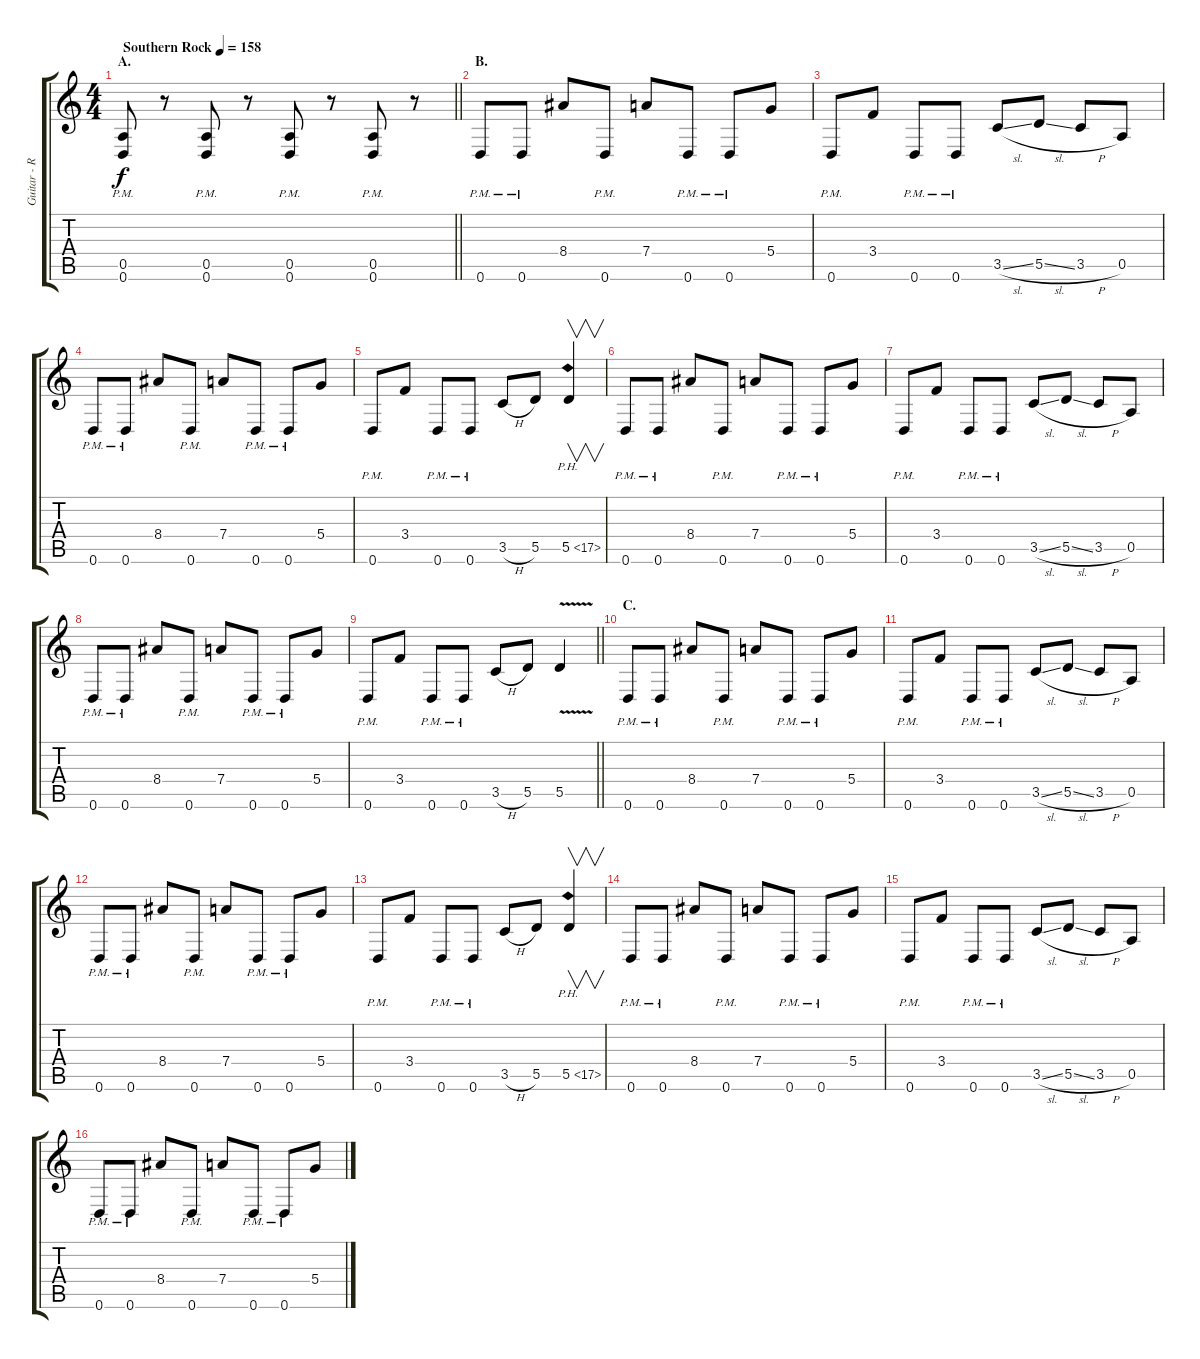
\track ("Guitar - Right" "Guitar - R") {instrument distortionguitar}
\staff {score tabs}
\tuning (E4 B3 G3 D3 A2 D2) {hide}
\ts (4 4)
\section ("" "A.")
\tempo (158 "Southern Rock")
\clef g2
\barLineRight lightlight
\ks c
(0.5{pm} 0.6{pm}).8{dy f instrument distortionguitar} r.8 (0.5{pm} 0.6{pm}).8 r.8 (0.5{pm} 0.6{pm}).8 r.8 (0.5{pm} 0.6{pm}).8 r.8 |
\section ("" "B.")
0.6{pm}.8 0.6{pm}.8 8.4.8 0.6{pm}.8 7.4.8 0.6{pm}.8 0.6{pm}.8 5.4.8 |
0.6{pm}.8 3.4.8 0.6{pm}.8 0.6{pm}.8 3.5{sl}.8 5.5{sl}.8 3.5{h}.8 0.5.8 |
0.6{pm}.8 0.6{pm}.8 8.4.8 0.6{pm}.8 7.4.8 0.6{pm}.8 0.6{pm}.8 5.4.8 |
0.6{pm}.8 3.4.8 0.6{pm}.8 0.6{pm}.8 3.5{h}.8 5.5.8 5.5{ph 12}.4{v} |
0.6{pm}.8 0.6{pm}.8 8.4.8 0.6{pm}.8 7.4.8 0.6{pm}.8 0.6{pm}.8 5.4.8 |
0.6{pm}.8 3.4.8 0.6{pm}.8 0.6{pm}.8 3.5{sl}.8 5.5{sl}.8 3.5{h}.8 0.5.8 |
0.6{pm}.8 0.6{pm}.8 8.4.8 0.6{pm}.8 7.4.8 0.6{pm}.8 0.6{pm}.8 5.4.8 |
\barLineRight lightlight
0.6{pm}.8 3.4.8 0.6{pm}.8 0.6{pm}.8 3.5{h}.8 5.5.8 5.5{v}.4 |
\section ("" "C.")
0.6{pm}.8 0.6{pm}.8 8.4.8 0.6{pm}.8 7.4.8 0.6{pm}.8 0.6{pm}.8 5.4.8 |
0.6{pm}.8 3.4.8 0.6{pm}.8 0.6{pm}.8 3.5{sl}.8 5.5{sl}.8 3.5{h}.8 0.5.8 |
0.6{pm}.8 0.6{pm}.8 8.4.8 0.6{pm}.8 7.4.8 0.6{pm}.8 0.6{pm}.8 5.4.8 |
0.6{pm}.8 3.4.8 0.6{pm}.8 0.6{pm}.8 3.5{h}.8 5.5.8 5.5{ph 12}.4{v} |
0.6{pm}.8 0.6{pm}.8 8.4.8 0.6{pm}.8 7.4.8 0.6{pm}.8 0.6{pm}.8 5.4.8 |
0.6{pm}.8 3.4.8 0.6{pm}.8 0.6{pm}.8 3.5{sl}.8 5.5{sl}.8 3.5{h}.8 0.5.8 |
0.6{pm}.8 0.6{pm}.8 8.4.8 0.6{pm}.8 7.4.8 0.6{pm}.8 0.6{pm}.8 5.4.8
